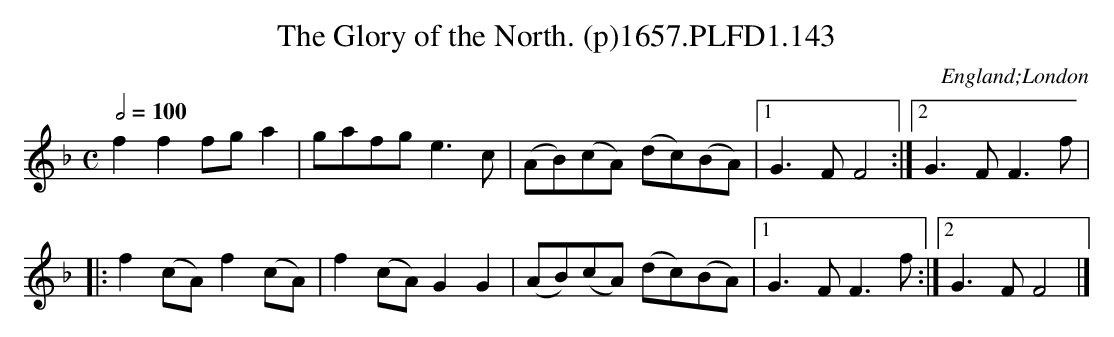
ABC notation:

X:1
T:Glory of the North. (p)1657.PLFD1.143, The
M:C
L:1/8
Q:1/2=100
O:England;London
K:F
f2f2fga2|gafge3c|(AB)(cA) (dc)(BA)|1G3FF4:|2G3FF3f|
|:f2(cA)f2(cA)|f2(cA)G2G2|(AB)(cA) (dc)(BA)|1G3FF3f:|2G3FF4|]
